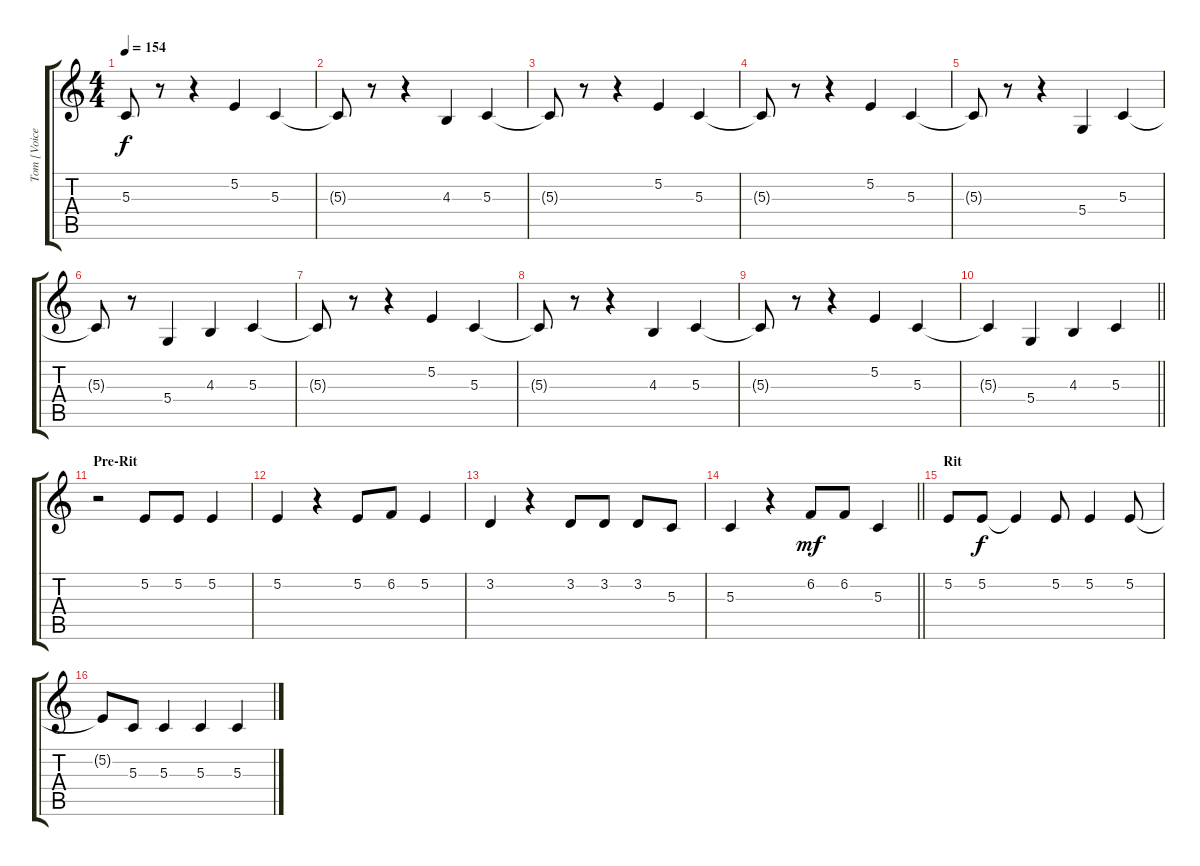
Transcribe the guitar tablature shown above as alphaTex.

\track ("Tom [Voice]" "Tom [Voice") {instrument trumpet}
\staff {score tabs}
\tuning (E4 B3 G3 D3 A2 E2) {hide}
\ts (4 4)
\tempo 154
\clef g2
\ks c
5.3{t}.8{dy f} r.8 r.4 5.2.4 5.3.4 |
5.3{t}.8 r.8 r.4 4.3.4 5.3.4 |
5.3{t}.8 r.8 r.4 5.2.4 5.3.4 |
5.3{t}.8 r.8 r.4 5.2.4 5.3.4 |
5.3{t}.8 r.8 r.4 5.4.4 5.3.4 |
5.3{t}.8 r.8 5.4.4 4.3.4 5.3.4 |
5.3{t}.8 r.8 r.4 5.2.4 5.3.4 |
5.3{t}.8 r.8 r.4 4.3.4 5.3.4 |
5.3{t}.8 r.8 r.4 5.2.4 5.3.4 |
\barLineRight lightlight
5.3{t}.4 5.4.4 4.3.4 5.3.4 |
\section ("" "Pre-Rit")
r.2 5.2.8 5.2.8 5.2.4 |
5.2.4 r.4 5.2.8 6.2.8 5.2.4 |
3.2.4 r.4 3.2.8 3.2.8 3.2.8 5.3.8 |
\barLineRight lightlight
5.3.4 r.4 6.2.8{dy mf} 6.2.8 5.3.4 |
\section ("" "Rit")
5.2.8 5.2.8{dy f} 5.2{t}.4 5.2.8 5.2.4 5.2.8 |
5.2{t}.8 5.3.8 5.3.4 5.3.4 5.3.4
